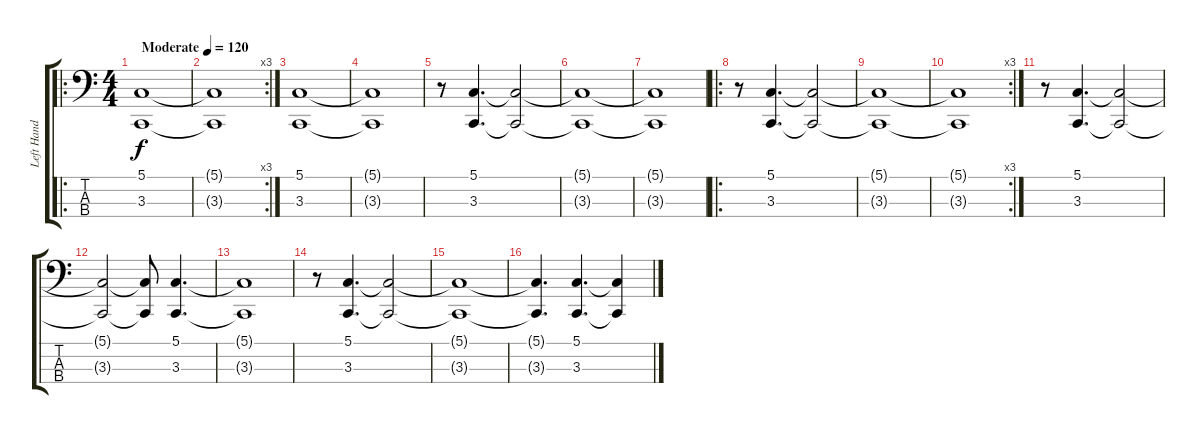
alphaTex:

\track ("Left Hand" "Left Hand") {instrument acousticgrandpiano}
\staff {score tabs}
\tuning (G2 D2 A1 E1) {hide}
\ro
\ts (4 4)
\tempo (120 "Moderate")
\clef f4
\ks c
(5.1 3.3).1{dy f instrument acousticgrandpiano} |
\rc 3
(5.1{t} 3.3{t}).1 |
(5.1 3.3).1 |
(5.1{t} 3.3{t}).1 |
r.8 (5.1 3.3).4{d} (5.1{t} 3.3{t}).2 |
(5.1{t} 3.3{t}).1 |
(5.1{t} 3.3{t}).1 |
\ro
r.8 (5.1 3.3).4{d} (5.1{t} 3.3{t}).2 |
(5.1{t} 3.3{t}).1 |
\rc 3
(5.1{t} 3.3{t}).1 |
r.8 (5.1 3.3).4{d} (5.1{t} 3.3{t}).2 |
(5.1{t} 3.3{t}).2 (5.1{t} 3.3{t}).8 (5.1 3.3).4{d} |
(5.1{t} 3.3{t}).1 |
r.8 (5.1 3.3).4{d} (5.1{t} 3.3{t}).2 |
(5.1{t} 3.3{t}).1 |
(5.1{t} 3.3{t}).4{d} (5.1 3.3).4{d} (5.1{t} 3.3{t}).4
